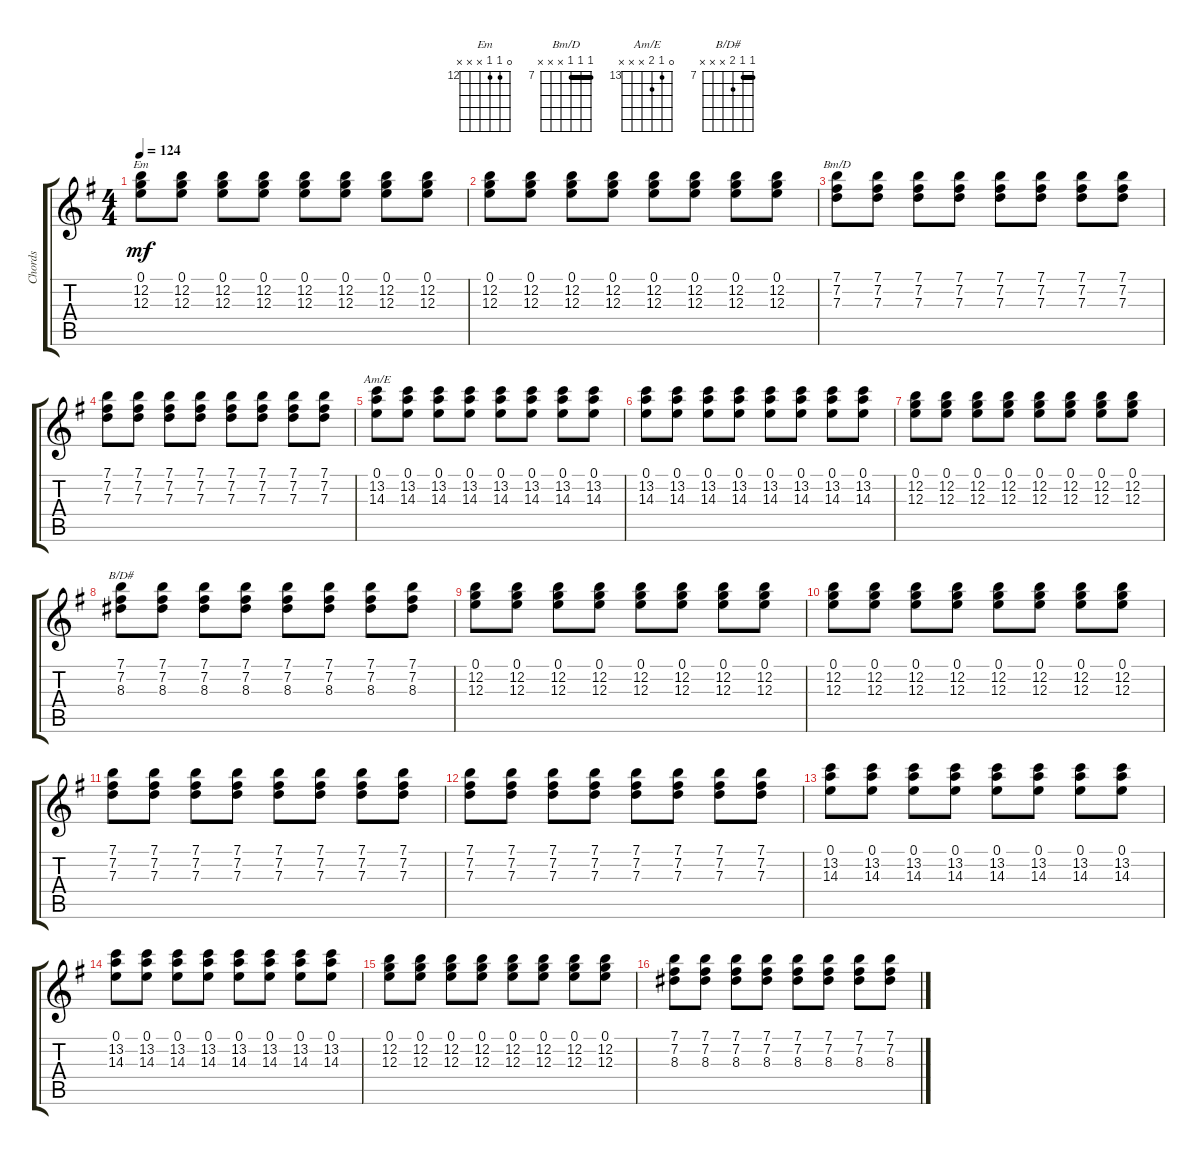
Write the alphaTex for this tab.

\track ("Chords" "Chords") {instrument electricguitarclean}
\staff {score tabs}
\tuning (E4 B3 G3 D3 A2 E2) {hide}
\chord ("Em" 0 12 12 x x x) {firstfret 12}
\chord ("Bm/D" 7 7 7 x x x) {firstfret 7 barre 7}
\chord ("Am/E" 0 13 14 x x x) {firstfret 13}
\chord ("B/D#" 7 7 8 x x x) {firstfret 7 barre 7}
\ts (4 4)
\tempo 124
\clef g2
\ks g
(0.1 12.2 12.3).8{ch "Em" dy mf instrument electricguitarclean} (0.1 12.2 12.3).8 (0.1 12.2 12.3).8 (0.1 12.2 12.3).8 (0.1 12.2 12.3).8 (0.1 12.2 12.3).8 (0.1 12.2 12.3).8 (0.1 12.2 12.3).8 |
(0.1 12.2 12.3).8 (0.1 12.2 12.3).8 (0.1 12.2 12.3).8 (0.1 12.2 12.3).8 (0.1 12.2 12.3).8 (0.1 12.2 12.3).8 (0.1 12.2 12.3).8 (0.1 12.2 12.3).8 |
(7.1 7.2 7.3).8{ch "Bm/D"} (7.1 7.2 7.3).8 (7.1 7.2 7.3).8 (7.1 7.2 7.3).8 (7.1 7.2 7.3).8 (7.1 7.2 7.3).8 (7.1 7.2 7.3).8 (7.1 7.2 7.3).8 |
(7.1 7.2 7.3).8 (7.1 7.2 7.3).8 (7.1 7.2 7.3).8 (7.1 7.2 7.3).8 (7.1 7.2 7.3).8 (7.1 7.2 7.3).8 (7.1 7.2 7.3).8 (7.1 7.2 7.3).8 |
(0.1 13.2 14.3).8{ch "Am/E"} (0.1 13.2 14.3).8 (0.1 13.2 14.3).8 (0.1 13.2 14.3).8 (0.1 13.2 14.3).8 (0.1 13.2 14.3).8 (0.1 13.2 14.3).8 (0.1 13.2 14.3).8 |
(0.1 13.2 14.3).8 (0.1 13.2 14.3).8 (0.1 13.2 14.3).8 (0.1 13.2 14.3).8 (0.1 13.2 14.3).8 (0.1 13.2 14.3).8 (0.1 13.2 14.3).8 (0.1 13.2 14.3).8 |
(0.1 12.2 12.3).8 (0.1 12.2 12.3).8 (0.1 12.2 12.3).8 (0.1 12.2 12.3).8 (0.1 12.2 12.3).8 (0.1 12.2 12.3).8 (0.1 12.2 12.3).8 (0.1 12.2 12.3).8 |
(7.1 7.2 8.3).8{ch "B/D#"} (7.1 7.2 8.3).8 (7.1 7.2 8.3).8 (7.1 7.2 8.3).8 (7.1 7.2 8.3).8 (7.1 7.2 8.3).8 (7.1 7.2 8.3).8 (7.1 7.2 8.3).8 |
(0.1 12.2 12.3).8 (0.1 12.2 12.3).8 (0.1 12.2 12.3).8 (0.1 12.2 12.3).8 (0.1 12.2 12.3).8 (0.1 12.2 12.3).8 (0.1 12.2 12.3).8 (0.1 12.2 12.3).8 |
(0.1 12.2 12.3).8 (0.1 12.2 12.3).8 (0.1 12.2 12.3).8 (0.1 12.2 12.3).8 (0.1 12.2 12.3).8 (0.1 12.2 12.3).8 (0.1 12.2 12.3).8 (0.1 12.2 12.3).8 |
(7.1 7.2 7.3).8 (7.1 7.2 7.3).8 (7.1 7.2 7.3).8 (7.1 7.2 7.3).8 (7.1 7.2 7.3).8 (7.1 7.2 7.3).8 (7.1 7.2 7.3).8 (7.1 7.2 7.3).8 |
(7.1 7.2 7.3).8 (7.1 7.2 7.3).8 (7.1 7.2 7.3).8 (7.1 7.2 7.3).8 (7.1 7.2 7.3).8 (7.1 7.2 7.3).8 (7.1 7.2 7.3).8 (7.1 7.2 7.3).8 |
(0.1 13.2 14.3).8 (0.1 13.2 14.3).8 (0.1 13.2 14.3).8 (0.1 13.2 14.3).8 (0.1 13.2 14.3).8 (0.1 13.2 14.3).8 (0.1 13.2 14.3).8 (0.1 13.2 14.3).8 |
(0.1 13.2 14.3).8 (0.1 13.2 14.3).8 (0.1 13.2 14.3).8 (0.1 13.2 14.3).8 (0.1 13.2 14.3).8 (0.1 13.2 14.3).8 (0.1 13.2 14.3).8 (0.1 13.2 14.3).8 |
(0.1 12.2 12.3).8 (0.1 12.2 12.3).8 (0.1 12.2 12.3).8 (0.1 12.2 12.3).8 (0.1 12.2 12.3).8 (0.1 12.2 12.3).8 (0.1 12.2 12.3).8 (0.1 12.2 12.3).8 |
(7.1 7.2 8.3).8 (7.1 7.2 8.3).8 (7.1 7.2 8.3).8 (7.1 7.2 8.3).8 (7.1 7.2 8.3).8 (7.1 7.2 8.3).8 (7.1 7.2 8.3).8 (7.1 7.2 8.3).8
